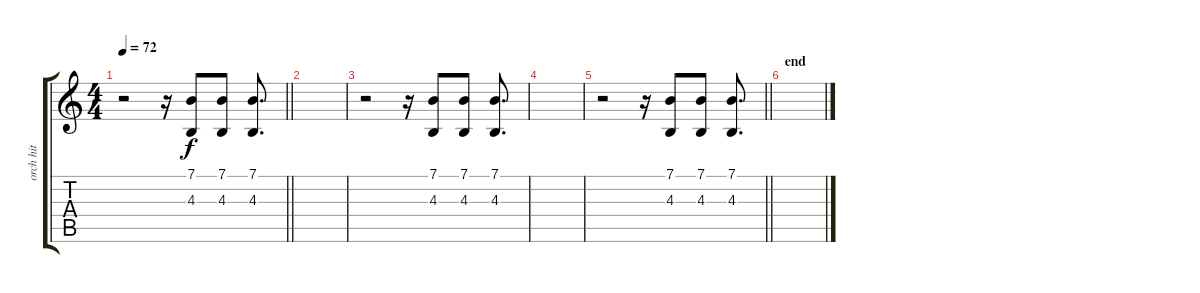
\track ("orch hit" "orch hit") {instrument orchestrahit}
\staff {score tabs}
\tuning (E4 B3 G3 D3 A2 E2) {hide}
\ts (4 4)
\tempo 72
\clef g2
\barLineRight lightlight
\ks c
r.2{dy f} r.16 (7.1 4.3).8 (7.1 4.3).8 (7.1 4.3).8{d} |
\section ("" "")
|
r.2 r.16 (7.1 4.3).8 (7.1 4.3).8 (7.1 4.3).8{d} |
|
\barLineRight lightlight
r.2 r.16 (7.1 4.3).8 (7.1 4.3).8 (7.1 4.3).8{d} |
\section ("" "end")
